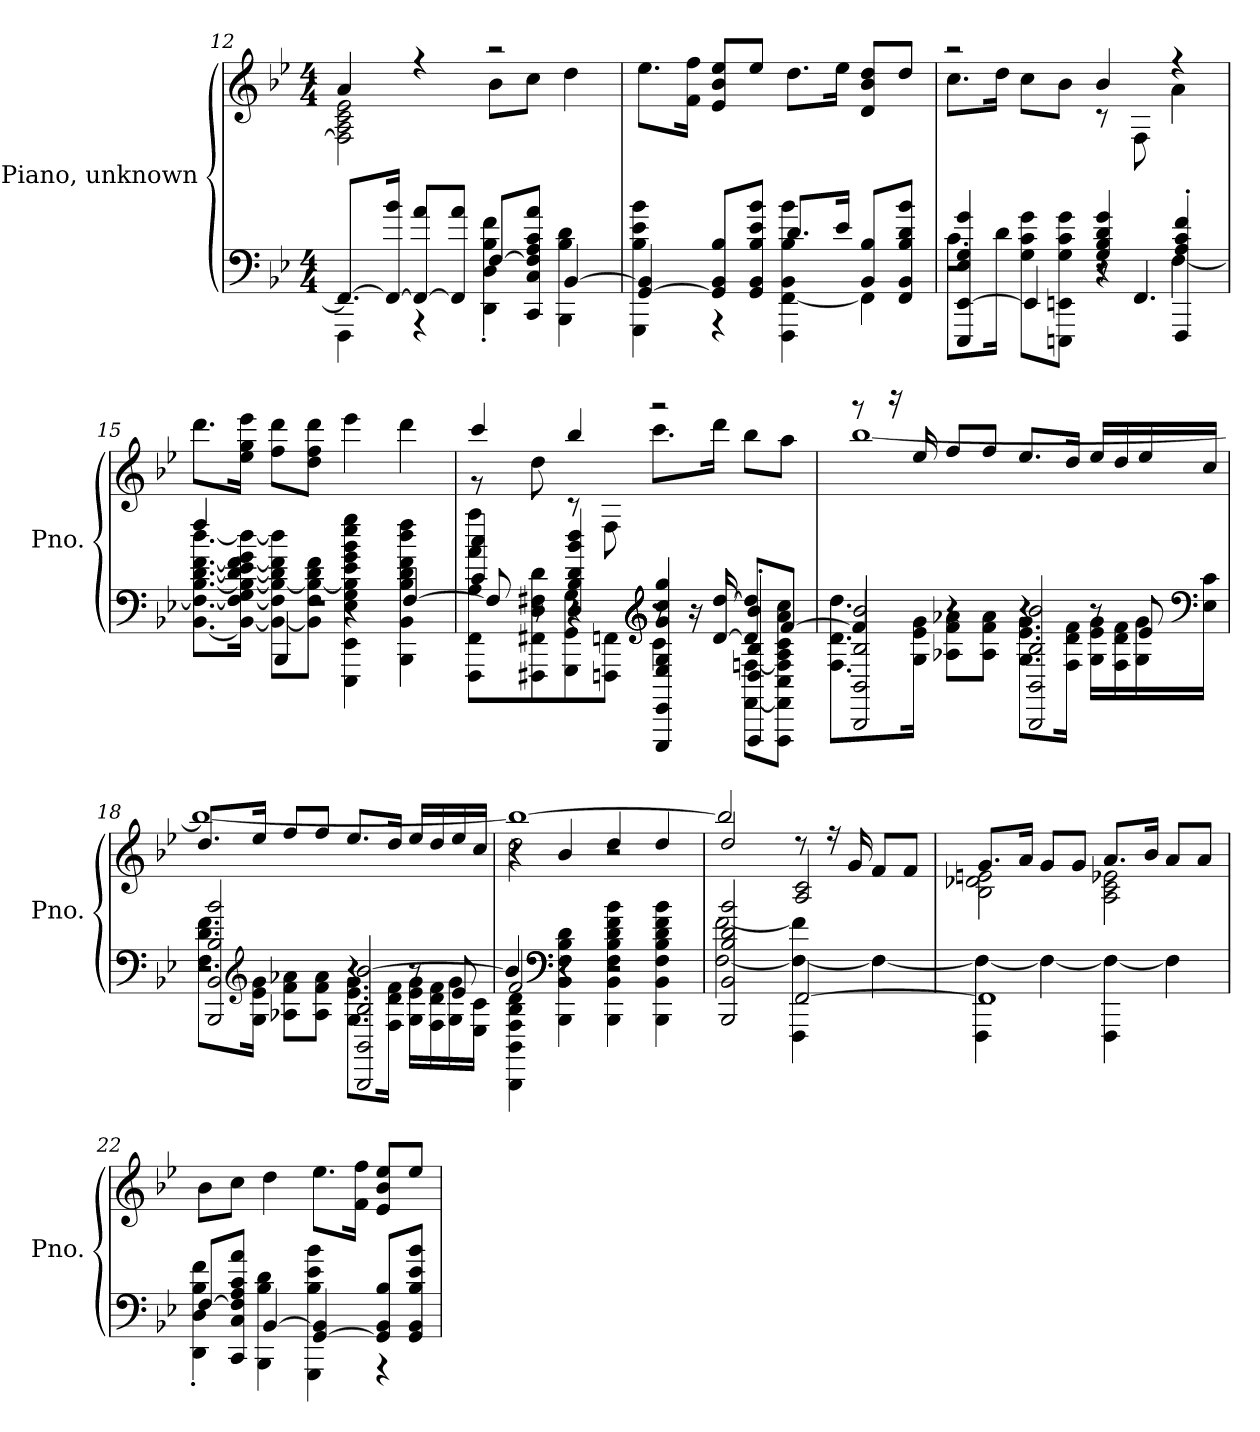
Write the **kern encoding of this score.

**kern	**kern
*part1	*part1
*staff2	*staff1
*I"Piano, unknown	*
*I'Pno.	*
!!LO:LB:g=z
*clefF4	*clefG2
*k[b-e-]	*k[b-e-]
*M4/4	*M4/4
=12	=12
*^	*^
8.FF/L_	4FFF\	4a/	2F\] 2A\ 2c\ 2e-\
16FF/_ 16b-/Jk	.	.	.
8FF/_ 8a/L	4r	4r	.
8FF/] 8a/J	.	.	.
[8F/L	4DD\' 4D\' 4B-\' 4f\'	2r	8b-\L
8CC/ 8C/ 8F/] 8A/ 8c/ 8a/J	.	.	8cc\J
[4BB-/	4BBB-\ 4B-\ 4d\	.	4dd\
*	*	*v	*v
=13	=13	=13
[4GG/ 4BB-/]	4GGG\ 4B-\ 4e-\ 4b-\	8.ee-\L
.	.	16f\ 16ff\Jk
8GG/] 8BB-/ 8B-/L	4r	8e-/ 8b-/ 8ee-/L
8GG/ 8BB-/ 8B-/ 8e-/ 8b-/J	.	8ee-/J
8.d/L	4FFF\ [4FF\ 4BB-\ 4B-\ 4b-\	8.dd\L
16e-/Jk	.	16ee-\Jk
8BB-/ 8B-/L	4FF\]	8d/ 8b-/ 8dd/L
8FF/ 8BB-/ 8B-/ 8d/ 8b-/J	.	8dd/J
=14	=14	=14
*	*^	*^
2r	8.c\L	4EEE-/ [4EE-/ 4E-/ 4G/ 4g/	2r	8.cc\L
.	16d\Jk	.	.	16dd\Jk
.	8G\ 8c\ 8g\L	4EE-/]	.	8cc\L
.	8EEEn\ 8EEn\ 8G\ 8c\ 8g\J	.	.	8b-\J
8r	4r	4G/ 4B-/ 4d/ 4g/	4b-/	8r
4.FF/	.	.	.	8F\
.	[4F\	4FFF/' 4A/' 4c/' 4f/'	4r	4a\
*	*	*	*v	*v
!!LO:LB:g=z
=15	=15	=15	=15
1r	[8.BB-\ 8.F\_ [8.B-\ [8.d\ [8.f\ [8.dd\L	4ff/	8.ddd\L
.	16BB-\_ 16F\_ 16G\ 16B-\_ 16d\_ 16e-\ 16f\_ 16g\ 16dd\_Jk	.	16ee-\ 16gg\ 16eee-\Jk
.	8BB-\_ 8F\] 8B-\_ 8d\] 8f\] 8dd\]L	4BBB-/	8ff\ 8ddd\L
.	8BB-\] 8F\ 8B-\_ 8d\ 8f\J	.	8dd\ 8ff\ 8ddd\J
.	4EEE-\ 4EE-\ 4E-\ 4G\ 4B-\] 4e-\ 4g\ 4b-\ 4ee-\ 4gg\	4r	4eee-\
.	4BBB-\ 4BB-\ 4B-\ 4d\ 4f\ 4dd\ 4ff\	[4F/	4ddd\
=16	=16	=16	=16
*	*	*	*^
4c/ 4cc/	8FFF\ 8FF\ 8A\ 8a\ 8aa\L	8F/]	4ccc/	8r
.	8FFF#X\ 8FF#X\ 8D\ 8F#X\ 8d\	8r	.	8dd\
4D/ 4B-/ 4d/ 4b-/ 4dd/	8GGG\ 8GG\ 8G\	4r	4bb-/	8r
.	8FFFn\ 8FFn\J	.	.	8F\
*clefG2	*	*	*	*
8r	4c\	4EEE-/ 4EE-/ 4E-/ 4G/ 4g/ 4cc/ 4gg/	2r	8.ccc\L
16r	.	.	.	.
[16d/ [16dd/	.	.	.	16ddd\Jk
8d/] 8dd/]L	[8FF\ [8Fn\L	4FFF/' 4D/' 4B-/' 4b-/'	.	8bb-\L
[8f/J	8FFF\ 8FF\] 8C\ 8F\] 8A\ 8c\ 8a\ 8cc\J	.	.	8aa\J
!!LO:PB:g=z	!!
=17	=17	=17	=17	=17
4f/]	8.F\ 8.d\ 8.dd\L	2BBB-/ 2BB-/ 2B-/ 2b-/	8r	[1bb-
.	.	.	16r	.
.	16G\ 16e-\ 16g\Jk	.	16ee-/	.
4r	8A-X\ 8f\ 8a-X\L	.	8ff/L	.
.	8A-\ 8f\ 8a-\J	.	8ff/J	.
4r	8.G\ 8.e-\ 8.g\L	2BBB-/ 2BB-/ 2B-/ 2b-/	8.ee-/L	.
.	16F\ 16d\ 16f\Jk	.	16dd/Jk	.
8r	16G\ 16e-\ 16g\LL	.	16ee-/LL	.
.	16F\ 16d\ 16f\	.	16dd/	.
8e-/	16G\ 16g\	.	16ee-/	.
*clefF4	*	*	*	*
.	16E-\ 16c\JJ	.	16cc/JJ	.
=18	=18	=18	=18	=18
2r	8.F\ 8.d\ 8.f\L	2BBB-/ 2BB-/ 2B-/ 2b-/	8.dd/L	1bb-_
*clefG2	*	*	*	*
.	16G\ 16e-\ 16g\Jk	.	16ee-/Jk	.
.	8A-X\ 8f\ 8a-X\L	.	8ff/L	.
.	8A-\ 8f\ 8a-\J	.	8ff/J	.
4r	8.G\ 8.e-\ 8.g\L	2BBB-/ 2BB-/ 2B-/ [2b-/	8.ee-/L	.
.	16F\ 16d\ 16f\Jk	.	16dd/Jk	.
8r	16G\ 16e-\ 16g\LL	.	16ee-/LL	.
.	16F\ 16d\ 16f\	.	16dd/	.
8e-/	16G\ 16g\	.	16ee-/	.
.	16E-\ 16c\JJ	.	16cc/JJ	.
=19	=19	=19	=19	=19
*	*	*	*	*^
2f/	4BBB-\ 4BB-\ 4F\ 4B-\ 4d\	4b-/]	4r	2dd\	1bb-_
*clefF4	*	*	*	*	*
.	4BBB-\ 4BB-\ 4F\ 4B-\ 4d\	4r	4b-/	.	.
2r	4BBB-\ 4BB-\ 4F\ 4B-\ 4d\ 4f\ 4b-\	2r	4dd/	2r	.
.	4BBB-\ 4BB-\ 4F\ 4B-\ 4d\ 4f\ 4b-\	.	4dd/	.	.
*	*v	*v	*	*	*
*	*	*	*v	*v
!!LO:LB:g=z
=20	=20	=20	=20
2BBB-/ 2BB-/ 2B-/ 2d/ 2b-/	[2F\ [2f\	2dd/	2bb-/]
[2FF/	4FFF\ 4F\_ 4f\]	8r	2A/ 2c/
.	.	16r	.
.	.	16g/	.
.	4F\_	8f/L	.
.	.	8f/J	.
=21	=21	=21	=21
1FF]	4FFF\ 4F\_	8.g/L	2B-\ 2d-X\ 2en\
.	.	16a/Jk	.
.	4F\_	8g/L	.
.	.	8g/J	.
.	4FFF\ 4F\_	8.a/L	2A\ 2c\ 2e-X\
.	.	16b-/Jk	.
.	4F\]	8a/L	.
.	.	8a/J	.
*	*	*v	*v
=22	=22	=22
[8F/L	4DD\' 4D\' 4B-\' 4f\'	8b-\L
8CC/ 8C/ 8F/] 8A/ 8c/ 8a/J	.	8cc\J
[4BB-/	4BBB-\ 4B-\ 4d\	4dd\
[4GG/ 4BB-/]	4GGG\ 4B-\ 4e-\ 4b-\	8.ee-\L
.	.	16f\ 16ff\Jk
8GG/] 8BB-/ 8B-/L	4r	8e-/ 8b-/ 8ee-/L
8GG/ 8BB-/ 8B-/ 8e-/ 8b-/J	.	8ee-/J
*v	*v	*
=	=
*-	*-
